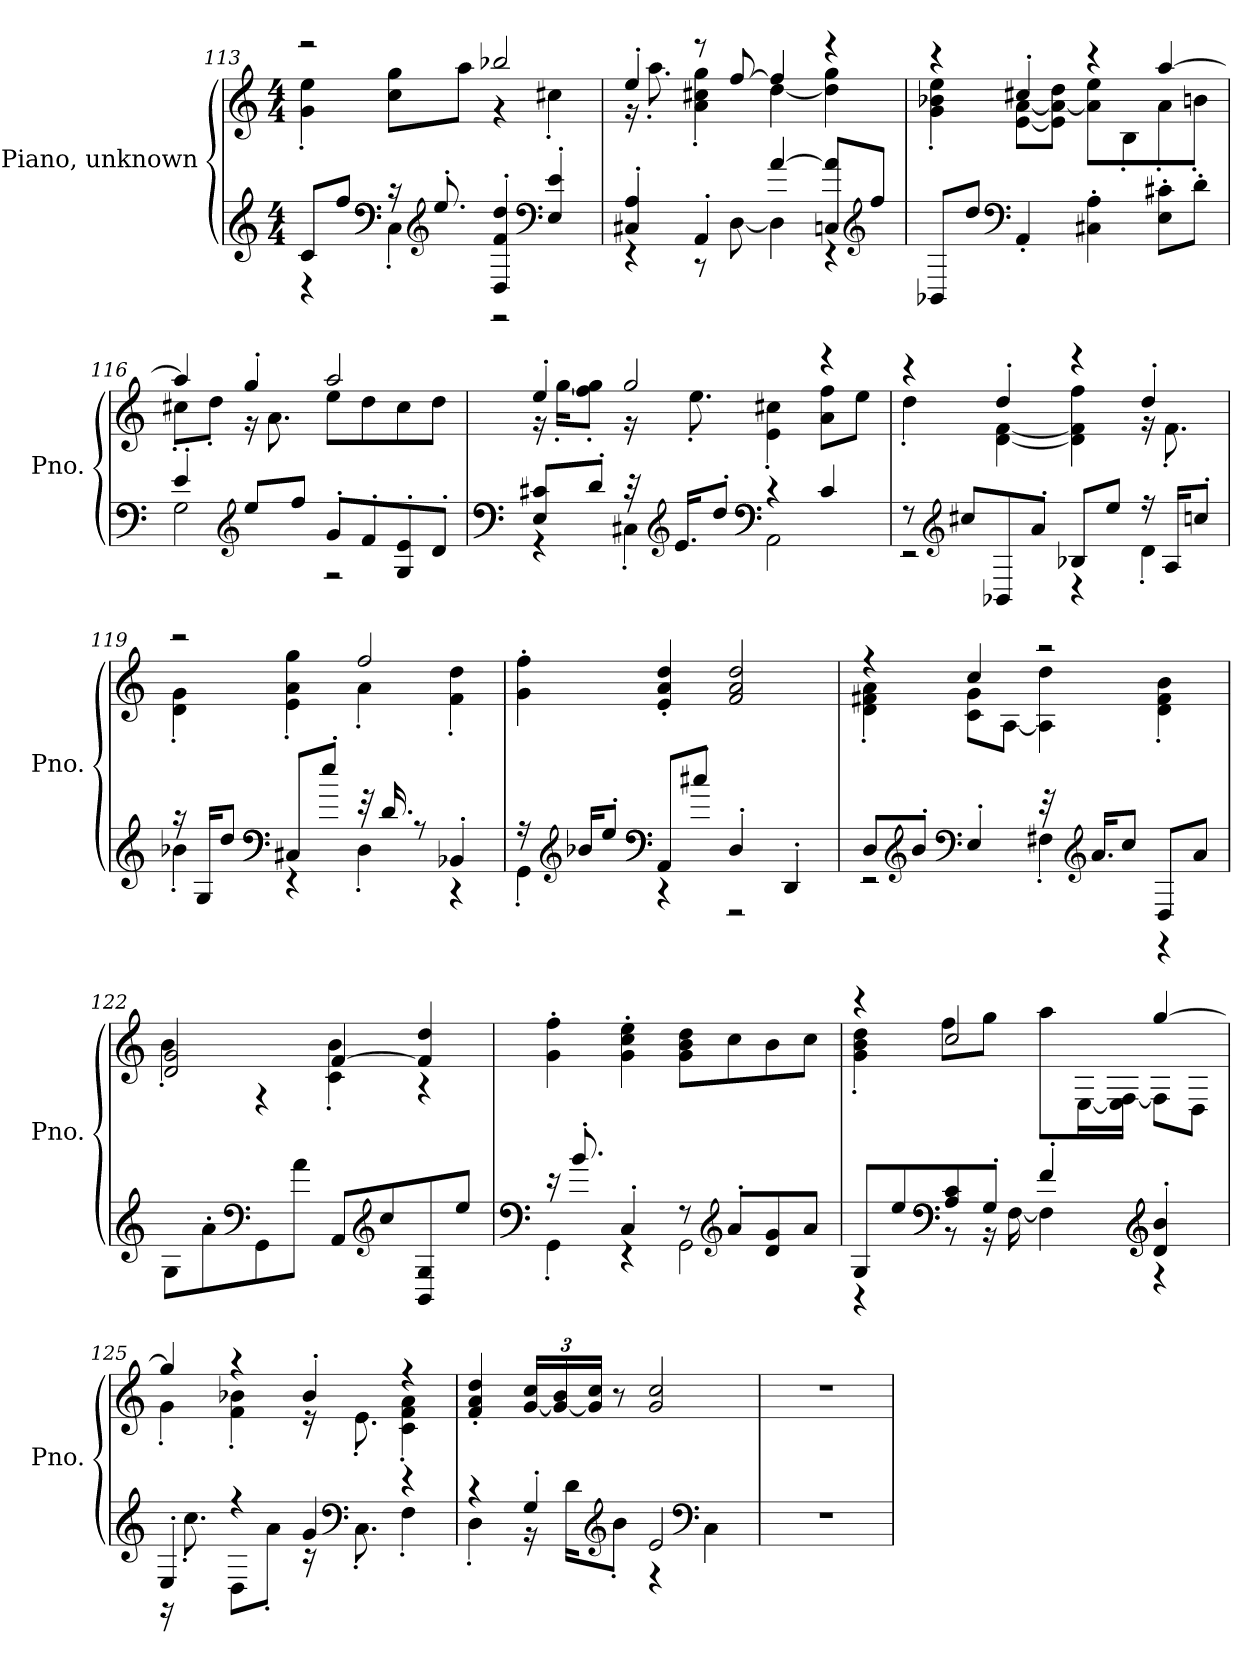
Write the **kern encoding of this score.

**kern	**kern
*part1	*part1
*staff2	*staff1
*I"Piano, unknown	*
*I'Pno.	*
*clefG2	*clefG2
*k[]	*k[]
*M4/4	*M4/4
=113	=113
*^	*^
8c/L	4r	2r	4g\' 4ee\'
8ff/J	.	.	.
*clefF4	*	*	*
16r	4C'\	.	8cc\ 8gg\L
*clefG2	*	*	*
8.ee'/	.	.	.
.	.	.	8aa\J
4D/' 4f/' 4dd/'	2r	2bb-X/	4r
*clefF4	*	*	*
4E/' 4e/'	.	.	4cc#X'\
=114	=114	=114	=114
4C#X/' 4A/'	4r	4ee'/	16r
.	.	.	8.aa'\
4AA'/	8r	8r	4a\' 4cc#X\' 4gg\'
.	[8D\	[8ff/	.
[4a/	4D\]	4ff/]	[4dd\
8Cn/ 8a/]L	4r	4r	4dd\] 4gg\
*clefG2	*	*	*
8ff/J	.	.	.
*v	*v	*	*
!!LO:LB:g=z	!!
=115	=115	=115
8BB-X/L	4r	4g\' 4b-X\' 4ee\'
8dd/J	.	.
*clefF4	*	*
4AA'/	4cc#X'/	[8e\ [8a\L
.	.	8e\] 8a\_ 8dd\J
4C#X\' 4A\'	4r	8a\] 8ee\L
.	.	8B'\
8E\' 8c#X\'L	[4aa/	8a'\
8d'\J	.	8bn'\J
=116	=116	=116
*^	*	*
4e'/	2G\	4aa/]	8cc#X'\L
.	.	.	8dd'\J
*clefG2	*	*	*
8ee/L	.	4gg'/	16r
.	.	.	8.a\
8ff/J	.	.	.
8g'/L	2r	2aa/	8ee\L
8f'/	.	.	8dd\
8G/' 8e/'	.	.	8cc#\
8d'/J	.	.	8dd\J
=117	=117	=117	=117
*clefF4	*	*	*
8E/ 8c#X/L	4r	4ee'/	16r
.	.	.	[16gg'\KL
8d'/J	.	.	8ff\' 8gg\]'J
32r	4C#X'\	2gg/	16r
*clefG2	*	*	*
16.e/KL	.	.	.
.	.	.	8.ee'\
8dd'/J	.	.	.
*clefF4	*	*	*
4r	2AA\	.	4e\' 4cc#X\'
4c#/	.	4r	8a\ 8ff\L
.	.	.	8ee\J
!!LO:LB:g=z	!!
=118	=118	=118	=118
8r	2r	4r	4dd'\
*clefG2	*	*	*
8cc#X/L	.	.	.
8BB-X/	.	4dd'/	[4d\ [4f\
8a'/J	.	.	.
8B-X/L	4r	4r	4d\] 4f\] 4ff\
8ee/J	.	.	.
16r	4d'\	4dd'/	16r
16A/KL	.	.	8.f'\
8ccn'/J	.	.	.
=119	=119	=119	=119
16r	4b-X'\	2r	4d\' 4g\'
16G/KL	.	.	.
8dd/J	.	.	.
*clefF4	*	*	*
8C#X/L	4r	.	4e\' 4a\' 4gg\'
8ee'/J	.	.	.
32r	4D'\	2ff/	4a'\
16.d/	.	.	.
8r	.	.	.
4BB-X'/	4r	.	4f\' 4dd\'
*	*	*v	*v
=120	=120	=120
16r	4GG'\	4g\' 4ff\'
*clefG2	*	*
16b-X/KL	.	.
8ee'/J	.	.
*clefF4	*	*
8AA/L	4r	4e/' 4a/' 4dd/'
8cc#X'/J	.	.
4D'/	2r	2f/ 2a/ 2dd/
4DD'/	.	.
!!LO:LB:g=z
=121	=121	=121
*	*	*^
8D/L	2r	4r	4d\' 4f#X\' 4a\'
*clefG2	*	*	*
8b'/J	.	.	.
*clefF4	*	*	*
4E'/	.	4cc/	8c\ 8g\L
.	.	.	[8A\J
32r	4F#X'\	2r	4A\] 4dd\
*clefG2	*	*	*
16.a/KL	.	.	.
8cc/J	.	.	.
8D/L	4r	.	4d\' 4f#\' 4b\'
8a/J	.	.	.
*v	*v	*	*
=122	=122	=122
8G\L	2d/ 2g/	4b'\
8a'\	.	.
*clefF4	*	*
8GG\	.	4r
8a\J	.	.
8AA/L	[4f/	4c\' 4b\'
*clefG2	*	*
8cc/	.	.
8BB/ 8G/	4f/] 4dd/	4r
8ee/J	.	.
*	*v	*v
=123	=123
*clefF4	*
*^	*
16r	4GG'\	4g\' 4ff\'
8.b'/	.	.
4C'/	4r	4g\' 4cc\' 4ee\'
8r	2GG\	8g\ 8b\ 8dd\L
*clefG2	*	*
8a'/L	.	8cc\
8d/ 8g/	.	8b\
8a/J	.	8cc\J
!!LO:LB:g=z
=124	=124	=124
*	*	*^
8G/L	4r	4r	4g\' 4b\' 4dd\'
8ee/	.	.	.
*clefF4	*	*	*
8A/ 8c/	8r	2cc/	8ff\L
8G'/J	16r	.	8gg\J
.	[16F\	.	.
4f'/	4F\]	.	8aa\L
.	.	.	[16E\L
.	.	.	16E\] [16F\JJ
*clefG2	*	*	*
4d/' 4b/'	4r	[4gg/	8F\L]
.	.	.	8D\J
=125	=125	=125	=125
4E'/	16r	4gg/]	4g'\
.	8.cc'\	.	.
4r	8D\L	4r	4f\' 4b-X\'
.	8a'\J	.	.
4g/	16r	4b-'/	16r
*clefF4	*	*	*
.	8.C'\	.	8.e'\
4r	4F'\	4r	4c\' 4f\' 4a\'
*	*	*v	*v
=126	=126	=126
4r	4D'\	4f/' 4a/' 4dd/'
*	*	*Xbrackettup
4G'/	16r	[24g/ 24cc/LL
.	.	24g/_ 24b/
.	16d\KL	.
.	.	24g/] 24cc/JJ
*clefG2	*	*
.	8b'\J	8r
2e/	4r	2g/ 2cc/
*clefF4	*	*
.	4C\	.
*v	*v	*
=127	=127
1r	1r
=	=
*-	*-
